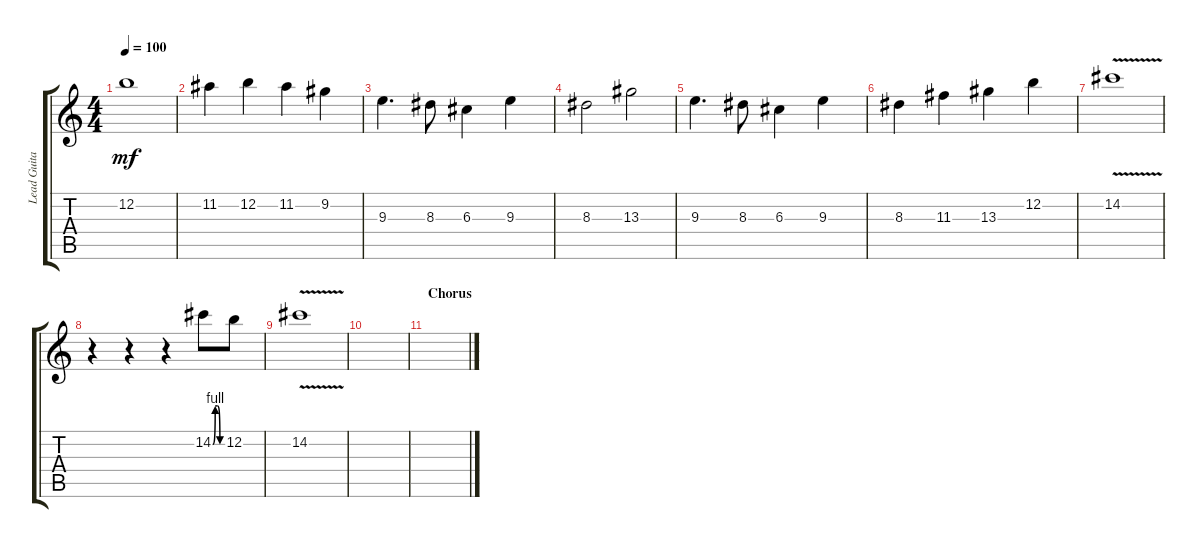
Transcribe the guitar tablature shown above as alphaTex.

\track ("Lead Guitar" "Lead Guita") {instrument overdrivenguitar}
\staff {score tabs}
\tuning (E4 B3 G3 D3 A2 E2) {hide}
\ts (4 4)
\tempo 100
\clef g2
\ks c
12.2.1{dy mf} |
11.2.4 12.2.4 11.2.4 9.2.4 |
9.3.4{d} 8.3.8 6.3.4 9.3.4 |
8.3.2 13.3.2 |
9.3.4{d} 8.3.8 6.3.4 9.3.4 |
8.3.4 11.3.4 13.3.4 12.2.4 |
14.2{v}.1 |
r.4 r.4 r.4 14.2{be (custom 0 0 15 4 30 4 45 0 60 0)}.8 12.2.8 |
14.2{v}.1 |
|
\section ("" "Chorus")
